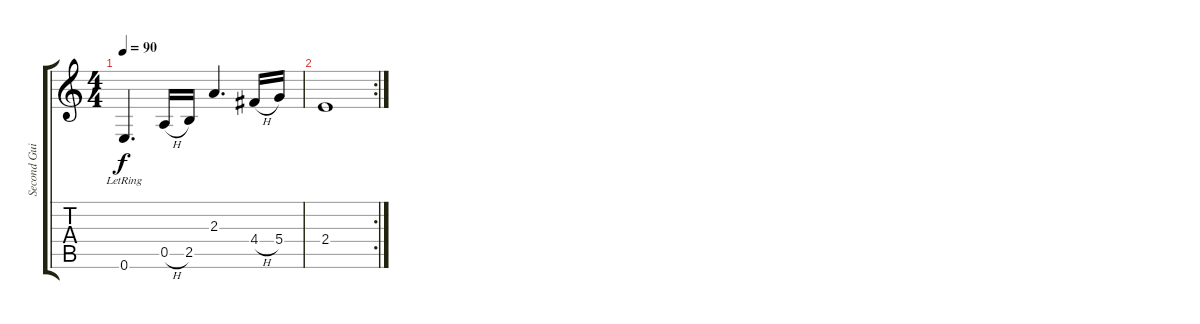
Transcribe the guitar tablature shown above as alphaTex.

\track ("Second Guitar" "Second Gui") {instrument electricguitarclean}
\staff {score tabs}
\tuning (E4 B3 G3 D3 A2 E2) {hide}
\ts (4 4)
\tempo 90
\clef g2
\ks c
0.6{lr}.4{d dy f} 0.5{h}.16 2.5.16 2.3.4{d} 4.4{h}.16 5.4.16 |
\rc 2
2.4.1
